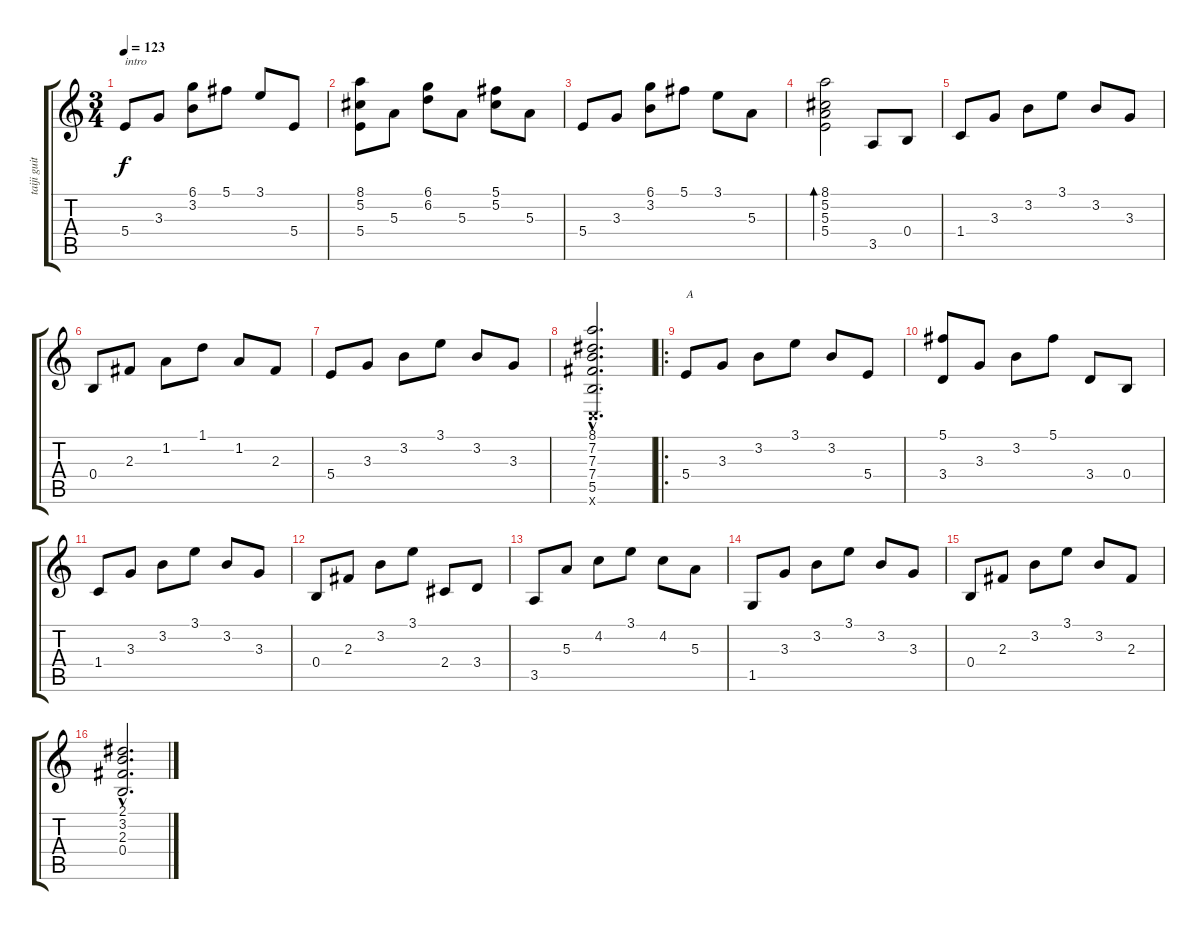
\track ("taiji guitar" "taiji guit") {instrument acousticguitarnylon}
\staff {score tabs}
\tuning (Db4 Ab3 E3 B2 Gb2 Db2) {hide}
\ts (3 4)
\tempo 123
\clef g2
\ks c
5.4.8{txt "intro" dy f instrument acousticguitarnylon} 3.3.8 (6.1 3.2).8 5.1.8 3.1.8 5.4.8 |
(8.1 5.2 5.4).8 5.3.8 (6.1 6.2).8 5.3.8 (5.1 5.2).8 5.3.8 |
5.4.8 3.3.8 (6.1 3.2).8 5.1.8 3.1.8 5.3.8 |
(8.1 5.2 5.3 5.4).2{bd 120} 3.5.8 0.4.8 |
1.4.8 3.3.8 3.2.8 3.1.8 3.2.8 3.3.8 |
0.4.8 2.3.8 1.2.8 1.1.8 1.2.8 2.3.8 |
5.4.8 3.3.8 3.2.8 3.1.8 3.2.8 3.3.8 |
(8.1{hac} 7.2{hac} 7.3{hac} 7.4{hac} 5.5{hac} -1.6{hac x}).2{d} |
\ro
5.4.8{txt "A"} 3.3.8 3.2.8 3.1.8 3.2.8 5.4.8 |
(5.1 3.4).8 3.3.8 3.2.8 5.1.8 3.4.8 0.4.8 |
1.4.8 3.3.8 3.2.8 3.1.8 3.2.8 3.3.8 |
0.4.8 2.3.8 3.2.8 3.1.8 2.4.8 3.4.8 |
3.5.8 5.3.8 4.2.8 3.1.8 4.2.8 5.3.8 |
1.5.8 3.3.8 3.2.8 3.1.8 3.2.8 3.3.8 |
0.4.8 2.3.8 3.2.8 3.1.8 3.2.8 2.3.8 |
(2.1{hac} 3.2{hac} 2.3{hac} 0.4{hac}).2{d}
